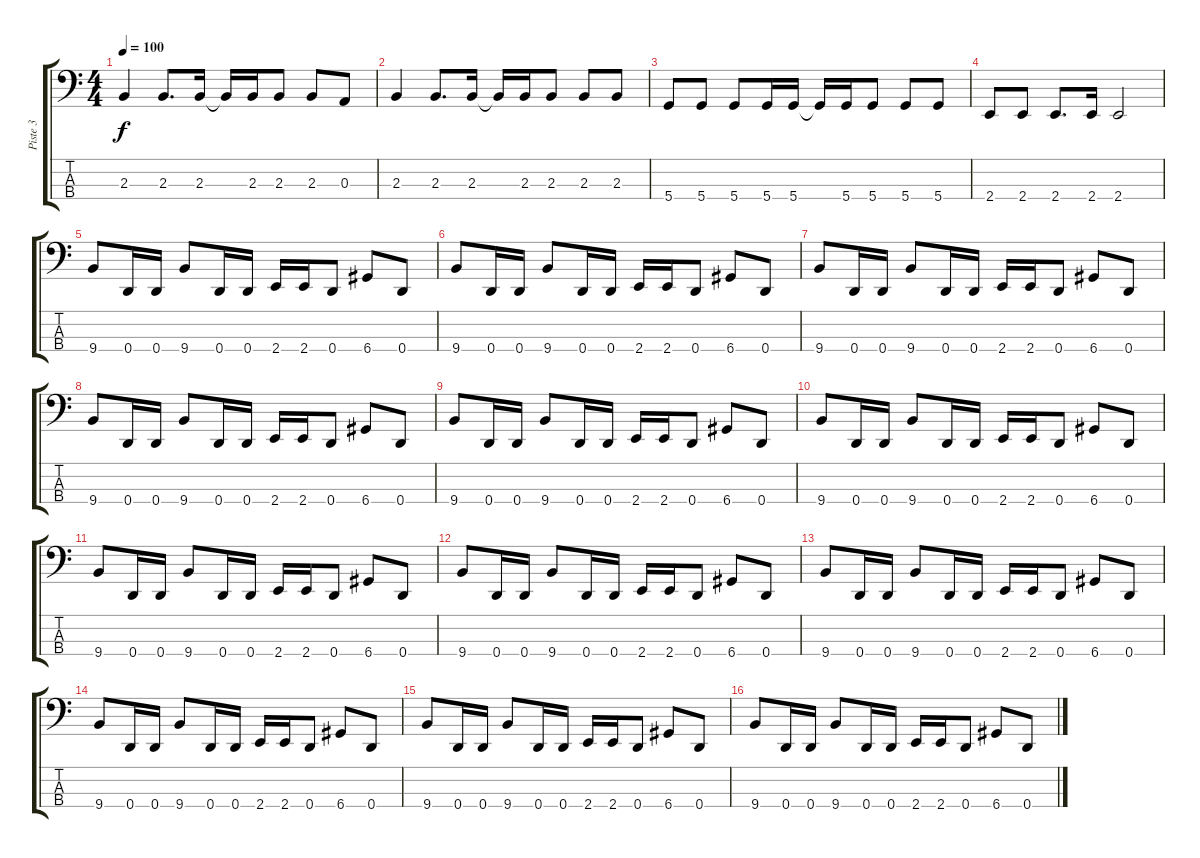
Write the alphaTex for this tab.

\track ("Piste 3" "Piste 3") {instrument electricbassfinger}
\staff {score tabs}
\tuning (G2 D2 A1 D1) {hide}
\ts (4 4)
\tempo 100
\clef f4
\ks c
2.3.4{dy f} 2.3.8{d} 2.3.16 2.3{t}.16 2.3.16 2.3.8 2.3.8 0.3.8 |
2.3.4 2.3.8{d} 2.3.16 2.3{t}.16 2.3.16 2.3.8 2.3.8 2.3.8 |
5.4.8 5.4.8 5.4.8 5.4.16 5.4.16 5.4{t}.16 5.4.16 5.4.8 5.4.8 5.4.8 |
2.4.8 2.4.8 2.4.8{d} 2.4.16 2.4.2 |
9.4.8 0.4.16 0.4.16 9.4.8 0.4.16 0.4.16 2.4.16 2.4.16 0.4.8 6.4.8 0.4.8 |
9.4.8 0.4.16 0.4.16 9.4.8 0.4.16 0.4.16 2.4.16 2.4.16 0.4.8 6.4.8 0.4.8 |
9.4.8 0.4.16 0.4.16 9.4.8 0.4.16 0.4.16 2.4.16 2.4.16 0.4.8 6.4.8 0.4.8 |
9.4.8 0.4.16 0.4.16 9.4.8 0.4.16 0.4.16 2.4.16 2.4.16 0.4.8 6.4.8 0.4.8 |
9.4.8 0.4.16 0.4.16 9.4.8 0.4.16 0.4.16 2.4.16 2.4.16 0.4.8 6.4.8 0.4.8 |
9.4.8 0.4.16 0.4.16 9.4.8 0.4.16 0.4.16 2.4.16 2.4.16 0.4.8 6.4.8 0.4.8 |
9.4.8 0.4.16 0.4.16 9.4.8 0.4.16 0.4.16 2.4.16 2.4.16 0.4.8 6.4.8 0.4.8 |
9.4.8 0.4.16 0.4.16 9.4.8 0.4.16 0.4.16 2.4.16 2.4.16 0.4.8 6.4.8 0.4.8 |
9.4.8 0.4.16 0.4.16 9.4.8 0.4.16 0.4.16 2.4.16 2.4.16 0.4.8 6.4.8 0.4.8 |
9.4.8 0.4.16 0.4.16 9.4.8 0.4.16 0.4.16 2.4.16 2.4.16 0.4.8 6.4.8 0.4.8 |
9.4.8 0.4.16 0.4.16 9.4.8 0.4.16 0.4.16 2.4.16 2.4.16 0.4.8 6.4.8 0.4.8 |
9.4.8 0.4.16 0.4.16 9.4.8 0.4.16 0.4.16 2.4.16 2.4.16 0.4.8 6.4.8 0.4.8
